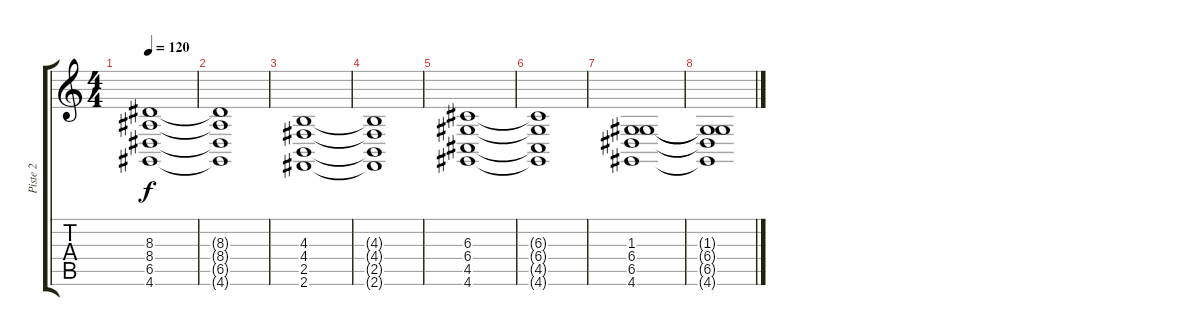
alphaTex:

\track ("Piste 2" "Piste 2") {instrument pad2warm}
\staff {score tabs}
\tuning (E4 B3 G3 D3 A2 E2) {hide}
\ts (4 4)
\tempo 120
\clef g2
\ks c
(8.3 8.4 6.5 4.6).1{dy f} |
(8.3{t} 8.4{t} 6.5{t} 4.6{t}).1 |
(4.3 4.4 2.5 2.6).1 |
(4.3{t} 4.4{t} 2.5{t} 2.6{t}).1 |
(6.3 6.4 4.5 4.6).1 |
(6.3{t} 6.4{t} 4.5{t} 4.6{t}).1 |
(1.3 6.4 6.5 4.6).1 |
(1.3{t} 6.4{t} 6.5{t} 4.6{t}).1
